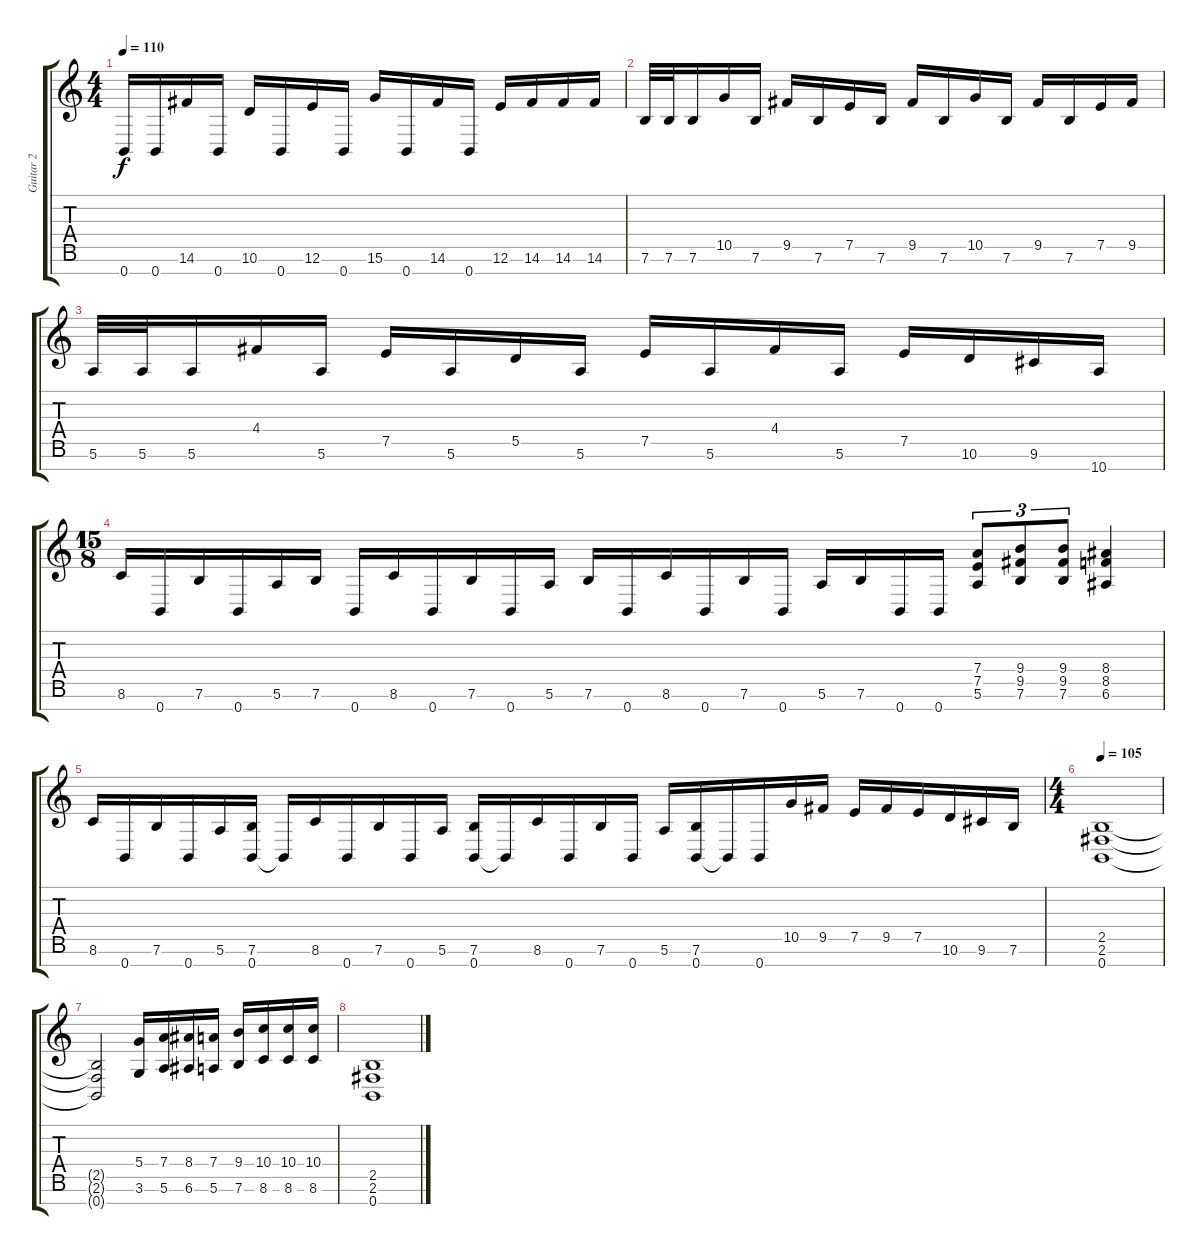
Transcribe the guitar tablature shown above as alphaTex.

\track ("Guitar 2" "Guitar 2") {instrument distortionguitar}
\staff {score tabs}
\tuning (E4 B3 G3 D3 A2 E2 B1) {hide}
\ts (4 4)
\tempo 110
\clef g2
\ks c
0.7.16{dy f} 0.7.16 14.6.16 0.7.16 10.6.16 0.7.16 12.6.16 0.7.16 15.6.16 0.7.16 14.6.16 0.7.16 12.6.16 14.6.16 14.6.16 14.6.16 |
7.6.32 7.6.32 7.6.16 10.5.16 7.6.16 9.5.16 7.6.16 7.5.16 7.6.16 9.5.16 7.6.16 10.5.16 7.6.16 9.5.16 7.6.16 7.5.16 9.5.16 |
5.6.32 5.6.32 5.6.16 4.4.16 5.6.16 7.5.16 5.6.16 5.5.16 5.6.16 7.5.16 5.6.16 4.4.16 5.6.16 7.5.16 10.6.16 9.6.16 10.7.16 |
\ts (15 8)
8.6.16 0.7.16 7.6.16 0.7.16 5.6.16 7.6.16 0.7.16 8.6.16 0.7.16 7.6.16 0.7.16 5.6.16 7.6.16 0.7.16 8.6.16 0.7.16 7.6.16 0.7.16 5.6.16 7.6.16 0.7.16 0.7.16 (7.4 7.5 5.6).8{tu (3 2)} (9.4 9.5 7.6).8{tu (3 2)} (9.4 9.5 7.6).8{tu (3 2)} (8.4 8.5 6.6).4 |
8.6.16 0.7.16 7.6.16 0.7.16 5.6.16 (7.6 0.7).16 0.7{t}.16 8.6.16 0.7.16 7.6.16 0.7.16 5.6.16 (7.6 0.7).16 0.7{t}.16 8.6.16 0.7.16 7.6.16 0.7.16 5.6.16 (7.6 0.7).16 0.7{t}.16 0.7.16 10.5.16 9.5.16 7.5.16 9.5.16 7.5.16 10.6.16 9.6.16 7.6.16 |
\ts (4 4)
\tempo 105
(2.5 2.6 0.7).1 |
(2.5{t} 2.6{t} 0.7{t}).2 (5.4 3.6).16 (7.4 5.6).16 (8.4 6.6).16 (7.4 5.6).16 (9.4 7.6).16 (10.4 8.6).16 (10.4 8.6).16 (10.4 8.6).16 |
(2.5 2.6 0.7).1
